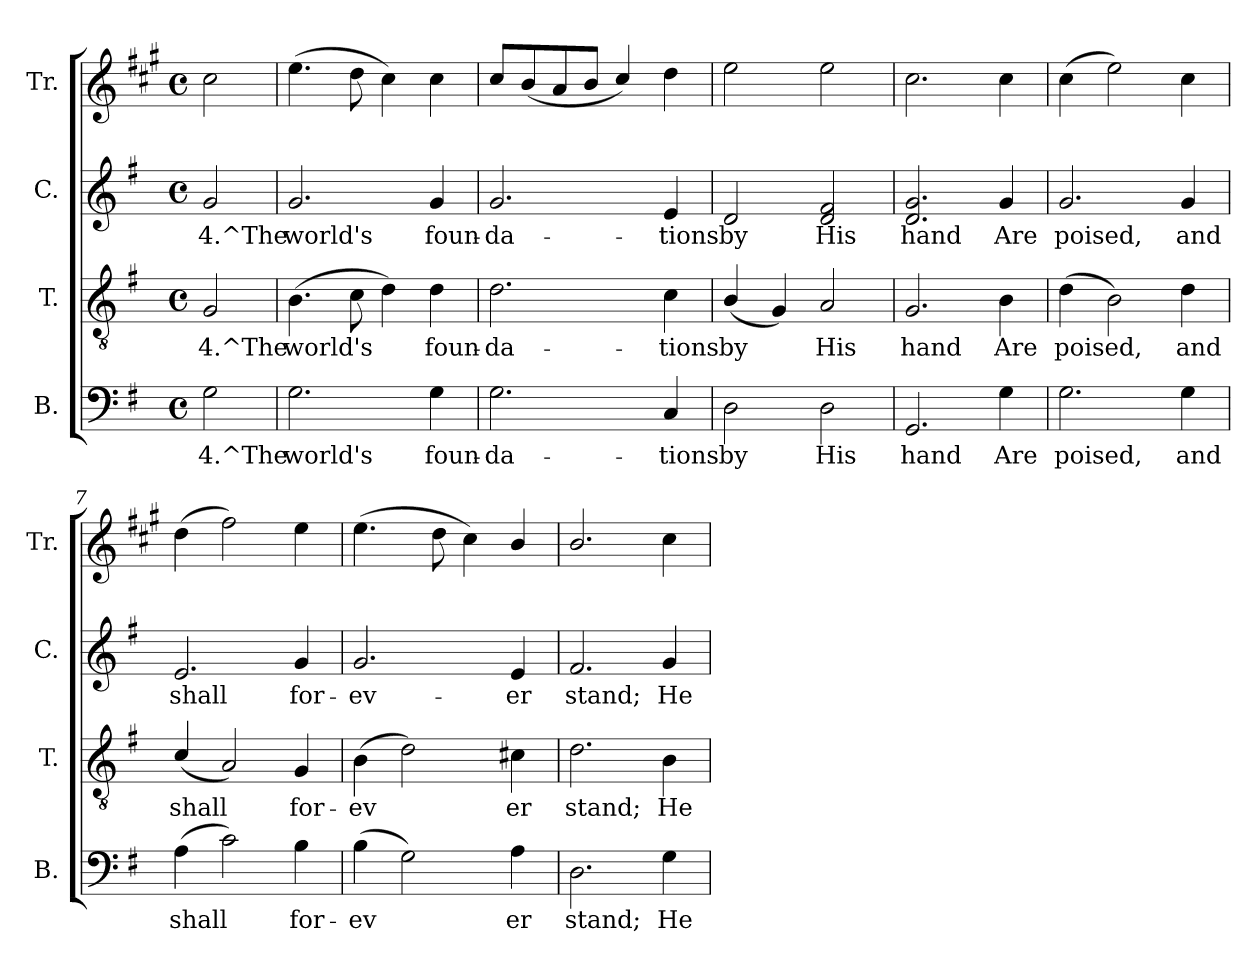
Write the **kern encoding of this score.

**kern	**text	**kern	**text	**kern	**text	**kern
*part4	*part4	*part3	*part3	*part2	*part2	*part1
*staff4	*staff4	*staff3	*staff3	*staff2	*staff2	*staff1
*I"B.	*	*I"T.	*	*I"C.	*	*I"Tr.
*I'B.	*	*I'T.	*	*I'C.	*	*I'Tr.
!!LO:PB:g=z
*stria5	*	*stria5	*	*stria5	*	*stria5
*clefF4	*	*clefGv2	*	*clefG2	*	*clefG2
*	*	*	*	*	*	*ITrd1c2
*k[f#]	*	*k[f#]	*	*k[f#]	*	*k[f#]
*G:	*	*G:	*	*G:	*	*G:
*M4/4	*	*M4/4	*	*M4/4	*	*M4/4
*met(c)	*	*met(c)	*	*met(c)	*	*met(c)
=1	=1	=1	=1	=1	=1	=1
!	!LO:LY:a:rj	!	!LO:LY:a:rj	!	!LO:LY:b:rj	!
2G\	4.^The	2G/	4.^The	2g/	4.^The	2b\
=2	=2	=2	=2	=2	=2	=2
!	!LO:LY:a:rj	!	!LO:LY:a:rj	!	!LO:LY:b:rj	!
2.G\	world's	(>4.B\	world's	2.g/	world's	(>4.dd\
!	!	!	!LO:LY:a:rj	!	!	!
.	.	8c\	.	.	.	8cc\
!	!	!	!LO:LY:a:rj	!	!	!
.	.	4d\)	.	.	.	4b\)
!	!LO:LY:a:rj	!	!LO:LY:a:rj	!	!LO:LY:b:rj	!
4G\	foun-	4d\	foun-	4g/	foun-	4b\
=3	=3	=3	=3	=3	=3	=3
!	!LO:LY:a:rj	!	!LO:LY:a:rj	!	!LO:LY:b:rj	!
2.G\	-da-	2.d\	-da-	2.g/	-da-	8b/L
.	.	.	.	.	.	(<8a/
.	.	.	.	.	.	8g/
.	.	.	.	.	.	8a/J
.	.	.	.	.	.	4b/)
!	!LO:LY:a:rj	!	!LO:LY:a:rj	!	!LO:LY:b:rj	!
4C/	-tions	4c\	-tions	4e/	-tions	4cc\
=4	=4	=4	=4	=4	=4	=4
!	!LO:LY:a:rj	!	!LO:LY:a:rj	!	!LO:LY:b:rj	!
2D\	by	(<4B/	by	2d/	by	2dd\
!	!	!	!LO:LY:a:rj	!	!	!
.	.	4G/)	.	.	.	.
!	!LO:LY:a:rj	!	!LO:LY:a:rj	!	!LO:LY:b:rj	!
2D\	His	2A/	His	2f#/ 2d/	His	2dd\
=5	=5	=5	=5	=5	=5	=5
!	!LO:LY:a:rj	!	!LO:LY:a:rj	!	!LO:LY:b:rj	!
2.GG/	hand	2.G/	hand	2.g/ 2.d/	hand	2.b>\
!	!LO:LY:a:rj	!	!LO:LY:a:rj	!	!LO:LY:b:rj	!
4G\	Are	4B\	Are	4g/	Are	4b\
=6	=6	=6	=6	=6	=6	=6
!	!LO:LY:a:rj	!	!LO:LY:a:rj	!	!LO:LY:b:rj	!
2.G\	poised,	(>4d\	poised,	2.g/	poised,	(>4b\
!	!	!	!LO:LY:a:rj	!	!	!
.	.	2B\)	.	.	.	2dd\)
!	!LO:LY:a:rj	!	!LO:LY:a:rj	!	!LO:LY:b:rj	!
4G\	and	4d\	and	4g/	and	4b\
=7	=7	=7	=7	=7	=7	=7
!	!LO:LY:a:rj	!	!LO:LY:a:rj	!	!LO:LY:b:rj	!
(>4A\	shall	(<4c/	shall	2.e/	shall	(>4cc\
!	!LO:LY:a:rj	!	!LO:LY:a:rj	!	!	!
2c\)	.	2A/)	.	.	.	2ee\)
!	!LO:LY:a:rj	!	!LO:LY:a:rj	!	!LO:LY:b:rj	!
4B\	for-	4G/	for-	4g/	for-	4dd\
=8	=8	=8	=8	=8	=8	=8
!	!LO:LY:a:rj	!	!LO:LY:a:rj	!	!LO:LY:b:rj	!
(>4B\	-ev-	(>4B\	-ev-	2.g/	-ev-	(>4.dd\
!	!LO:LY:a:rj	!	!LO:LY:a:rj	!	!	!
2G\)	--	2d\)	--	.	.	.
.	.	.	.	.	.	8cc\
.	.	.	.	.	.	4b\)
!	!LO:LY:a:rj	!	!LO:LY:a:rj	!	!LO:LY:b:rj	!
4A\	-er	4c#X\	-er	4e/	-er	4a/
=9	=9	=9	=9	=9	=9	=9
!	!LO:LY:a:rj	!	!LO:LY:a:rj	!	!LO:LY:b:rj	!
2.D\	stand;	2.d\	stand;	2.f#/	stand;	2.a/
!	!LO:LY:a:rj	!	!LO:LY:a:rj	!	!LO:LY:b:rj	!
4G\	He	4B\	He	4g/	He	4b\
=	=	=	=	=	=	=
*-	*-	*-	*-	*-	*-	*-
